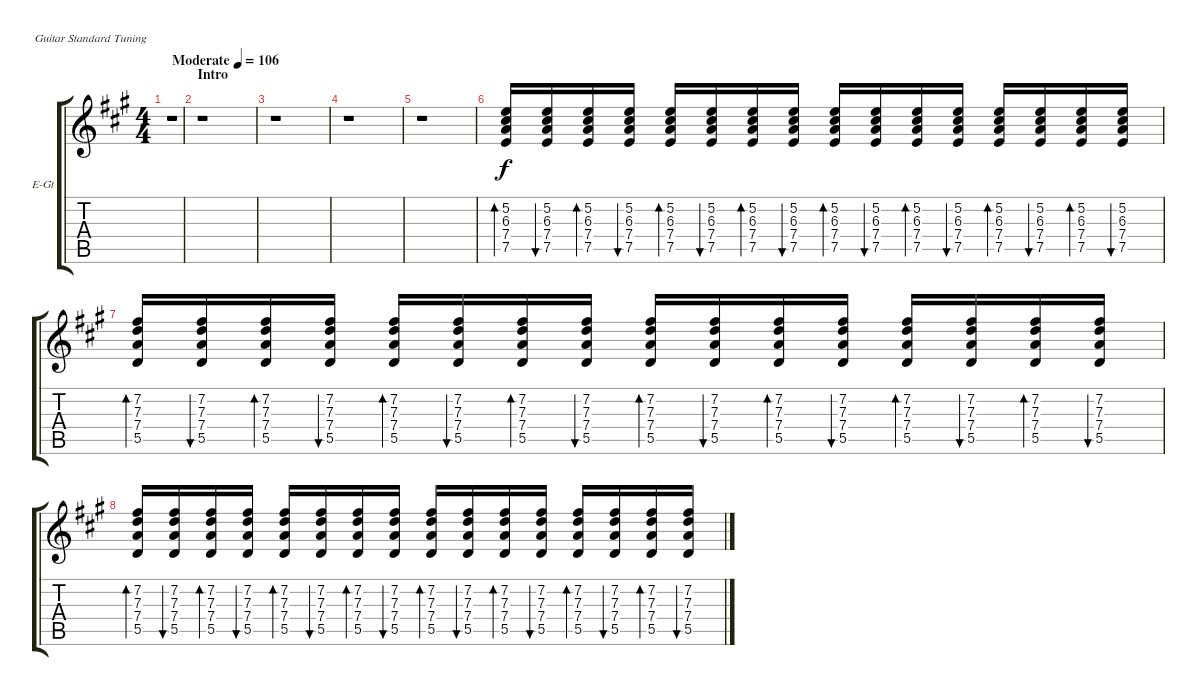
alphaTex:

\bracketExtendMode groupsimilarinstruments
\firstSystemTrackNameOrientation horizontal
\otherSystemsTrackNameOrientation horizontal
\track ("Nick Valensi" "E-Gt") {instrument electricguitarjazz}
\staff {score tabs}
\tuning (E4 B3 G3 D3 A2 E2)
\ts (4 4)
\ac
\tempo (106 "Moderate")
\clef g2
\ks a
r.1{dy f instrument electricguitarjazz} |
\section ("" "Intro")
r.1 |
r.1 |
r.1 |
r.1 |
(5.2 6.3 7.4 7.5).16{bd 60} (5.2 6.3 7.4 7.5).16{bu 60} (5.2 6.3 7.4 7.5).16{bd 60} (5.2 6.3 7.4 7.5).16{bu 60} (5.2 6.3 7.4 7.5).16{bd 60} (5.2 6.3 7.4 7.5).16{bu 60} (5.2 6.3 7.4 7.5).16{bd 60} (5.2 6.3 7.4 7.5).16{bu 60} (5.2 6.3 7.4 7.5).16{bd 60} (5.2 6.3 7.4 7.5).16{bu 60} (5.2 6.3 7.4 7.5).16{bd 60} (5.2 6.3 7.4 7.5).16{bu 60} (5.2 6.3 7.4 7.5).16{bd 60} (5.2 6.3 7.4 7.5).16{bu 60} (5.2 6.3 7.4 7.5).16{bd 60} (5.2 6.3 7.4 7.5).16{bu 60} |
(7.2 7.3 7.4 5.5).16{bd 60} (7.2 7.3 7.4 5.5).16{bu 60} (7.2 7.3 7.4 5.5).16{bd 60} (7.2 7.3 7.4 5.5).16{bu 60} (7.2 7.3 7.4 5.5).16{bd 60} (7.2 7.3 7.4 5.5).16{bu 60} (7.2 7.3 7.4 5.5).16{bd 60} (7.2 7.3 7.4 5.5).16{bu 60} (7.2 7.3 7.4 5.5).16{bd 60} (7.2 7.3 7.4 5.5).16{bu 60} (7.2 7.3 7.4 5.5).16{bd 60} (7.2 7.3 7.4 5.5).16{bu 60} (7.2 7.3 7.4 5.5).16{bd 60} (7.2 7.3 7.4 5.5).16{bu 60} (7.2 7.3 7.4 5.5).16{bd 60} (7.2 7.3 7.4 5.5).16{bu 60} |
(7.2 7.3 7.4 5.5).16{bd 60} (7.2 7.3 7.4 5.5).16{bu 60} (7.2 7.3 7.4 5.5).16{bd 60} (7.2 7.3 7.4 5.5).16{bu 60} (7.2 7.3 7.4 5.5).16{bd 60} (7.2 7.3 7.4 5.5).16{bu 60} (7.2 7.3 7.4 5.5).16{bd 60} (7.2 7.3 7.4 5.5).16{bu 60} (7.2 7.3 7.4 5.5).16{bd 60} (7.2 7.3 7.4 5.5).16{bu 60} (7.2 7.3 7.4 5.5).16{bd 60} (7.2 7.3 7.4 5.5).16{bu 60} (7.2 7.3 7.4 5.5).16{bd 60} (7.2 7.3 7.4 5.5).16{bu 60} (7.2 7.3 7.4 5.5).16{bd 60} (7.2 7.3 7.4 5.5).16{bu 60}
